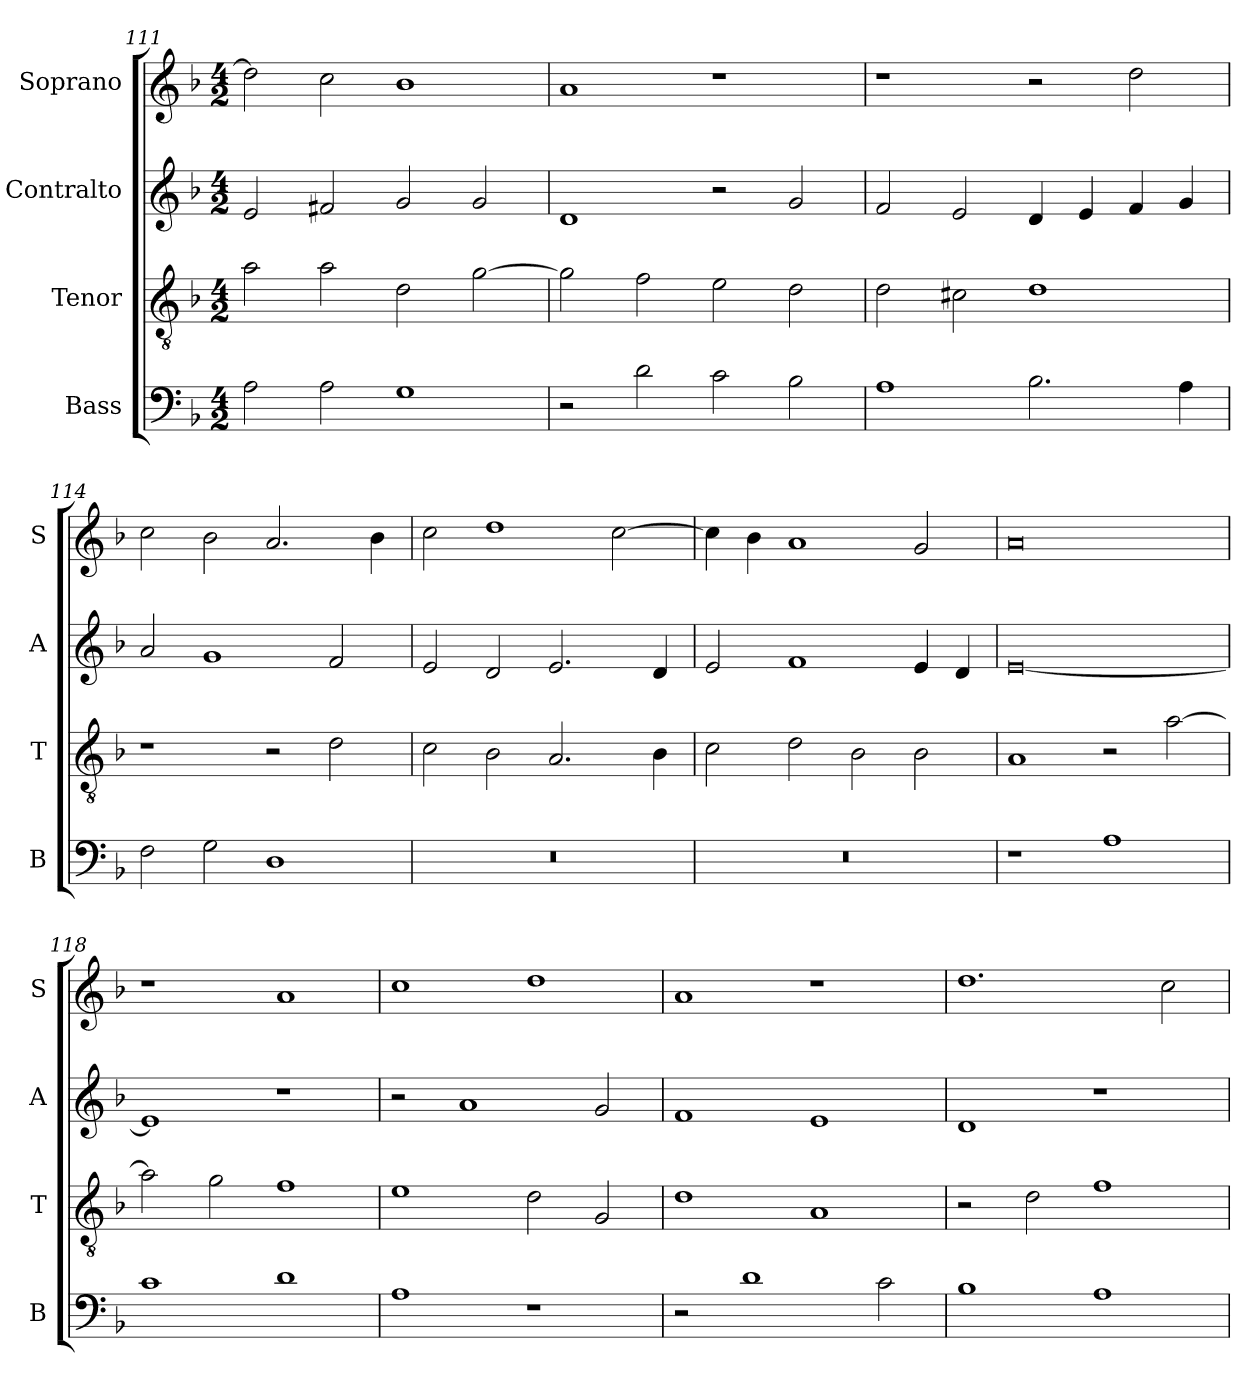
**kern	**kern	**kern	**kern
*part4	*part3	*part2	*part1
*staff4	*staff3	*staff2	*staff1
*I"Bass	*I"Tenor	*I"Contralto	*I"Soprano
*I'B	*I'T	*I'A	*I'S
*clefF4	*clefGv2	*clefG2	*clefG2
*k[b-]	*k[b-]	*k[b-]	*k[b-]
*D:aeo	*D:aeo	*D:aeo	*D:aeo
*M4/2	*M4/2	*M4/2	*M4/2
=111	=111	=111	=111
2A	2a	2e	2dd]
2A	2a	2f#X	2cc
1G	2d	2g	1b-
.	[2g	2g	.
=112	=112	=112	=112
2r	2g]	1d	1a
2d	2f	.	.
2c	2e	2r	1r
2B-	2d	2g	.
=113	=113	=113	=113
1A	2d	2f	1r
.	2c#X	2e	.
2.B-	1d	4d	2r
.	.	4e	.
.	.	4f	2dd
4A	.	4g	.
=114	=114	=114	=114
2F	1r	2a	2cc
2G	.	1g	2b-
1D	2r	.	2.a
.	2d	2f	.
.	.	.	4b-
=115	=115	=115	=115
0r	2c	2e	2cc
.	2B-	2d	1dd
.	2.A	2.e	.
.	.	.	[2cc
.	4B-	4d	.
=116	=116	=116	=116
0r	2c	2e	4cc]
.	.	.	4b-
.	2d	1f	1a
.	2B-	.	.
.	2B-	4e	2g
.	.	4d	.
=117	=117	=117	=117
1r	1A	[0e	0a
1A	2r	.	.
.	[2a	.	.
=118	=118	=118	=118
1c	2a]	1e]	1r
.	2g	.	.
1d	1f	1r	1a
=119	=119	=119	=119
1A	1e	2r	1cc
.	.	1a	.
1r	2d	.	1dd
.	2G	2g	.
=120	=120	=120	=120
2r	1d	1f	1a
1d	.	.	.
.	1A	1e	1r
2c	.	.	.
=121	=121	=121	=121
1B-	2r	1d	1.dd
.	2d	.	.
1A	1f	1r	.
.	.	.	2cc
=	=	=	=
*-	*-	*-	*-
